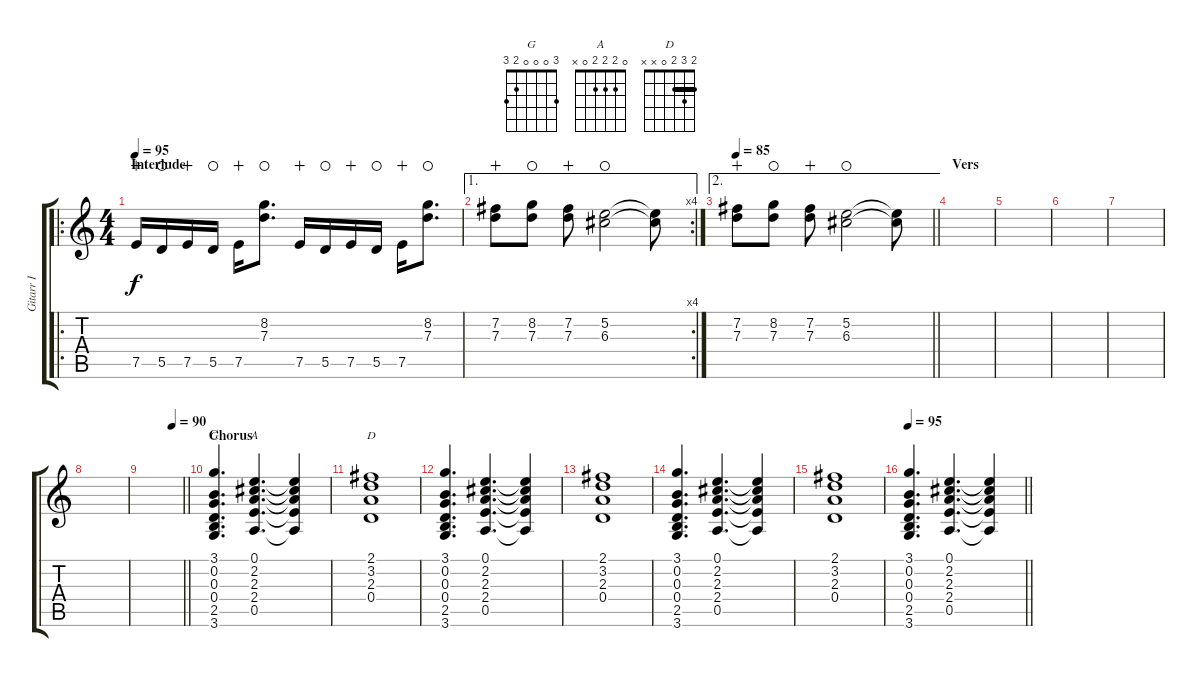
\track ("Gitarr I" "Gitarr I") {instrument distortionguitar}
\staff {score tabs}
\tuning (E4 B3 G3 D3 A2 E2) {hide}
\chord ("G" 3 0 0 0 2 3)
\chord ("A" 0 2 2 2 0 x)
\chord ("D" 2 3 2 0 x x) {barre 2}
\ro
\ts (4 4)
\section ("" "Interlude")
\tempo 95
\clef g2
\ks c
7.5.16{dy f wahc} 5.5.16{waho} 7.5.16{wahc} 5.5.16{waho} 7.5.16{wahc} (8.2 7.3).8{d waho} 7.5.16{wahc} 5.5.16{waho} 7.5.16{wahc} 5.5.16{waho} 7.5.16{wahc} (8.2 7.3).8{d waho} |
\ae 1
\rc 4
(7.2 7.3).8{wahc} (8.2 7.3).8{waho} (7.2 7.3).8{wahc} (5.2 6.3).2{waho} (5.2{t} 6.3{t}).8 |
\ae 2
\tempo 85
\barLineRight lightlight
(7.2 7.3).8{wahc} (8.2 7.3).8{waho} (7.2 7.3).8{wahc} (5.2 6.3).2{waho} (5.2{t} 6.3{t}).8 |
\section ("" "Vers")
|
|
|
|
|
\tempo (90 0.75)
\barLineRight lightlight
|
\section ("" "Chorus")
(3.1 0.2 0.3 0.4 2.5 3.6).4{d ch "G"} (0.1 2.2 2.3 2.4 0.5).4{d ch "A"} (0.1{t} 2.2{t} 2.3{t} 2.4{t} 0.5{t}).4 |
(2.1 3.2 2.3 0.4).1{ch "D"} |
(3.1 0.2 0.3 0.4 2.5 3.6).4{d} (0.1 2.2 2.3 2.4 0.5).4{d} (0.1{t} 2.2{t} 2.3{t} 2.4{t} 0.5{t}).4 |
(2.1 3.2 2.3 0.4).1 |
(3.1 0.2 0.3 0.4 2.5 3.6).4{d} (0.1 2.2 2.3 2.4 0.5).4{d} (0.1{t} 2.2{t} 2.3{t} 2.4{t} 0.5{t}).4 |
(2.1 3.2 2.3 0.4).1 |
\tempo 95
\barLineRight lightlight
(3.1 0.2 0.3 0.4 2.5 3.6).4{d} (0.1 2.2 2.3 2.4 0.5).4{d} (0.1{t} 2.2{t} 2.3{t} 2.4{t} 0.5{t}).4
